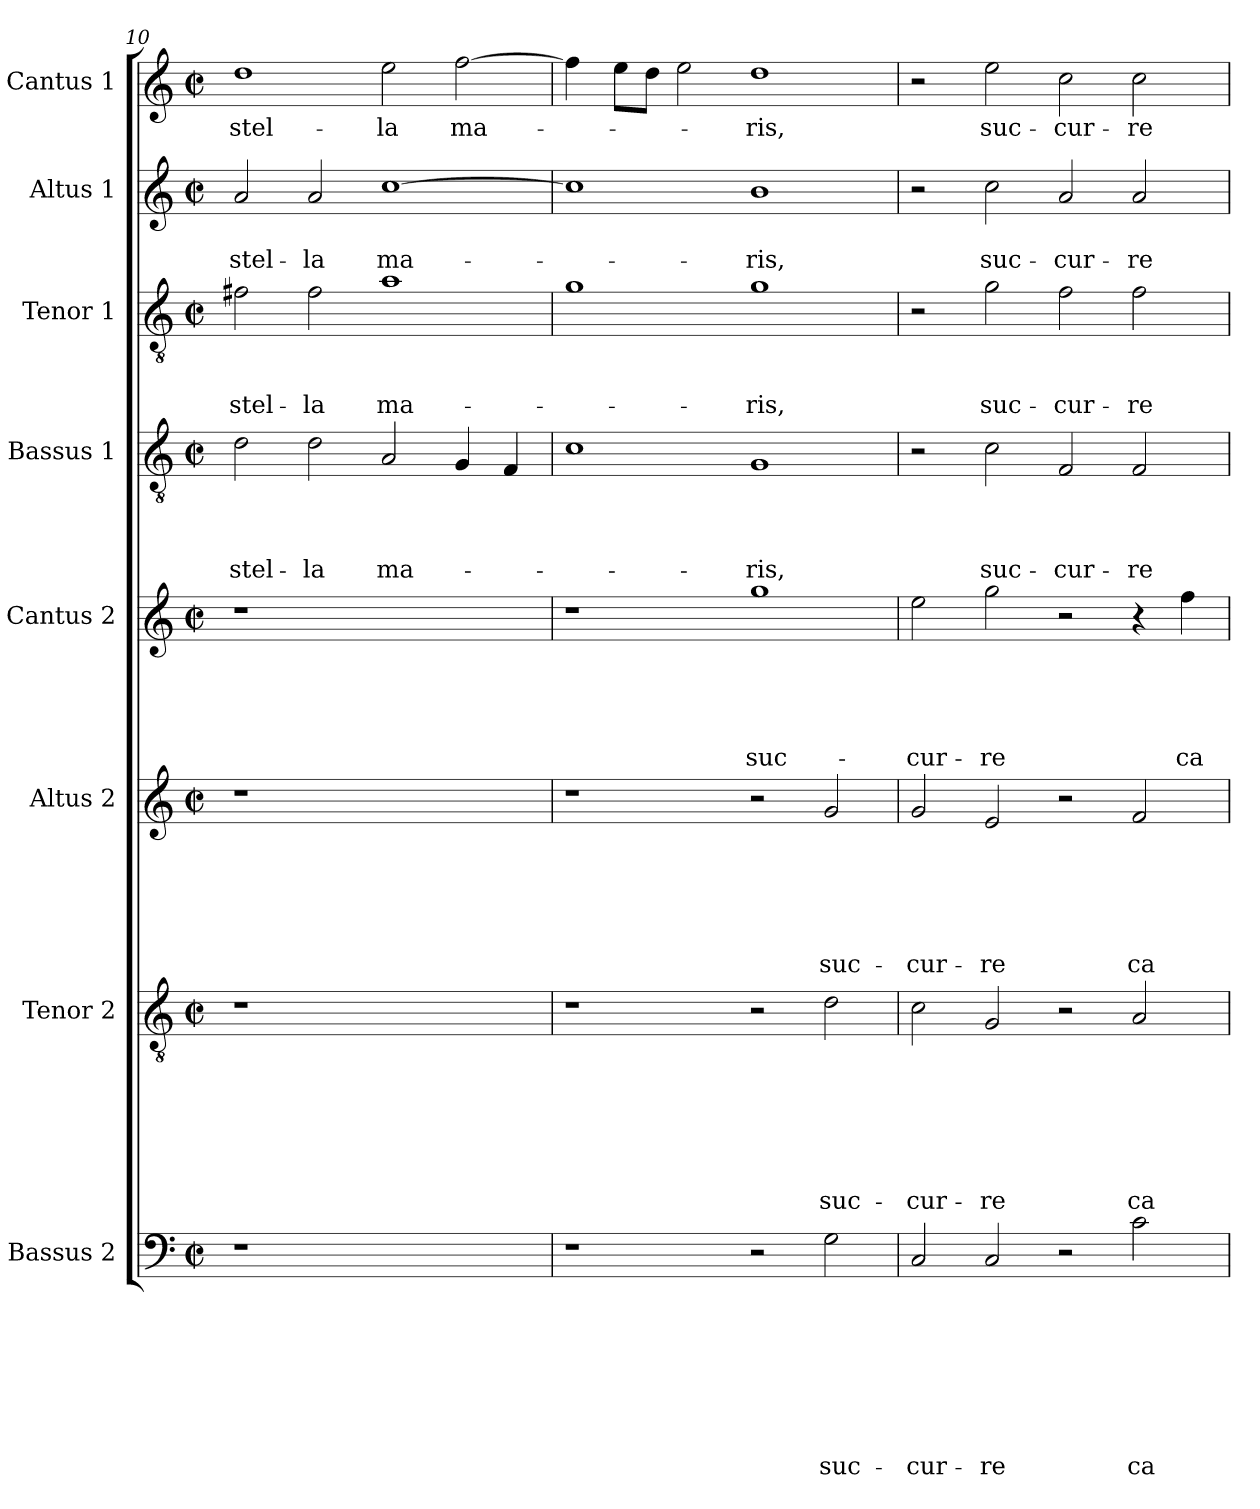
**kern	**text	**text	**text	**text	**text	**text	**text	**text	**kern	**text	**text	**text	**text	**text	**text	**text	**kern	**text	**text	**text	**text	**text	**text	**kern	**text	**text	**text	**text	**text	**kern	**text	**text	**text	**text	**kern	**text	**text	**text	**kern	**text	**text	**kern	**text
*part8	*part8	*part8	*part8	*part8	*part8	*part8	*part8	*part8	*part7	*part7	*part7	*part7	*part7	*part7	*part7	*part7	*part6	*part6	*part6	*part6	*part6	*part6	*part6	*part5	*part5	*part5	*part5	*part5	*part5	*part4	*part4	*part4	*part4	*part4	*part3	*part3	*part3	*part3	*part2	*part2	*part2	*part1	*part1
*staff8	*staff8	*staff8	*staff8	*staff8	*staff8	*staff8	*staff8	*staff8	*staff7	*staff7	*staff7	*staff7	*staff7	*staff7	*staff7	*staff7	*staff6	*staff6	*staff6	*staff6	*staff6	*staff6	*staff6	*staff5	*staff5	*staff5	*staff5	*staff5	*staff5	*staff4	*staff4	*staff4	*staff4	*staff4	*staff3	*staff3	*staff3	*staff3	*staff2	*staff2	*staff2	*staff1	*staff1
*I"Bassus 2	*	*	*	*	*	*	*	*	*I"Tenor 2	*	*	*	*	*	*	*	*I"Altus 2	*	*	*	*	*	*	*I"Cantus 2	*	*	*	*	*	*I"Bassus 1	*	*	*	*	*I"Tenor 1	*	*	*	*I"Altus 1	*	*	*I"Cantus 1	*
*clefF4	*	*	*	*	*	*	*	*	*clefGv2	*	*	*	*	*	*	*	*clefG2	*	*	*	*	*	*	*clefG2	*	*	*	*	*	*clefGv2	*	*	*	*	*clefGv2	*	*	*	*clefG2	*	*	*clefG2	*
*k[]	*	*	*	*	*	*	*	*	*k[]	*	*	*	*	*	*	*	*k[]	*	*	*	*	*	*	*k[]	*	*	*	*	*	*k[]	*	*	*	*	*k[]	*	*	*	*k[]	*	*	*k[]	*
*C:	*	*	*	*	*	*	*	*	*C:	*	*	*	*	*	*	*	*C:	*	*	*	*	*	*	*C:	*	*	*	*	*	*C:	*	*	*	*	*C:	*	*	*	*C:	*	*	*C:	*
*M2/2	*	*	*	*	*	*	*	*	*M2/2	*	*	*	*	*	*	*	*M2/2	*	*	*	*	*	*	*M2/2	*	*	*	*	*	*M2/2	*	*	*	*	*M2/2	*	*	*	*M2/2	*	*	*M2/2	*
*met(c|)	*	*	*	*	*	*	*	*	*met(c|)	*	*	*	*	*	*	*	*met(c|)	*	*	*	*	*	*	*met(c|)	*	*	*	*	*	*met(c|)	*	*	*	*	*met(c|)	*	*	*	*met(c|)	*	*	*met(c|)	*
=10	=10	=10	=10	=10	=10	=10	=10	=10	=10	=10	=10	=10	=10	=10	=10	=10	=10	=10	=10	=10	=10	=10	=10	=10	=10	=10	=10	=10	=10	=10	=10	=10	=10	=10	=10	=10	=10	=10	=10	=10	=10	=10	=10
!	!	!	!	!	!	!	!	!	!	!	!	!	!	!	!	!	!	!	!	!	!	!	!	!	!	!	!	!	!	!	!	!	!	!LO:LY:b	!	!	!	!LO:LY:b	!	!	!LO:LY:b	!	!LO:LY:b
1r	.	.	.	.	.	.	.	.	1r	.	.	.	.	.	.	.	1r	.	.	.	.	.	.	1r	.	.	.	.	.	2d\	.	.	.	stel-	2f#X\	.	.	stel-	2a/	.	stel-	1dd	stel-
!	!	!	!	!	!	!	!	!	!	!	!	!	!	!	!	!	!	!	!	!	!	!	!	!	!	!	!	!	!	!	!	!	!	!LO:LY:b	!	!	!	!LO:LY:b	!	!	!LO:LY:b	!	!
.	.	.	.	.	.	.	.	.	.	.	.	.	.	.	.	.	.	.	.	.	.	.	.	.	.	.	.	.	.	2d\	.	.	.	-la	2f#\	.	.	-la	2a/	.	-la	.	.
!	!	!	!	!	!	!	!	!	!	!	!	!	!	!	!	!	!	!	!	!	!	!	!	!	!	!	!	!	!	!	!	!	!	!LO:LY:b	!	!	!	!LO:LY:b	!	!	!LO:LY:b	!	!LO:LY:b
1ryy	.	.	.	.	.	.	.	.	1ryy	.	.	.	.	.	.	.	1ryy	.	.	.	.	.	.	1ryy	.	.	.	.	.	2A/	.	.	.	ma-	1a	.	.	ma-	[1cc	.	ma-	2ee\	-la
!	!	!	!	!	!	!	!	!	!	!	!	!	!	!	!	!	!	!	!	!	!	!	!	!	!	!	!	!	!	!	!	!	!	!	!	!	!	!	!	!	!	!	!LO:LY:b
.	.	.	.	.	.	.	.	.	.	.	.	.	.	.	.	.	.	.	.	.	.	.	.	.	.	.	.	.	.	4G/	.	.	.	.	.	.	.	.	.	.	.	[2ff\	ma-
.	.	.	.	.	.	.	.	.	.	.	.	.	.	.	.	.	.	.	.	.	.	.	.	.	.	.	.	.	.	4F/	.	.	.	.	.	.	.	.	.	.	.	.	.
=11	=11	=11	=11	=11	=11	=11	=11	=11	=11	=11	=11	=11	=11	=11	=11	=11	=11	=11	=11	=11	=11	=11	=11	=11	=11	=11	=11	=11	=11	=11	=11	=11	=11	=11	=11	=11	=11	=11	=11	=11	=11	=11	=11
1r	.	.	.	.	.	.	.	.	1r	.	.	.	.	.	.	.	1r	.	.	.	.	.	.	1r	.	.	.	.	.	1c	.	.	.	.	1g	.	.	.	1cc]	.	.	4ff\]	.
.	.	.	.	.	.	.	.	.	.	.	.	.	.	.	.	.	.	.	.	.	.	.	.	.	.	.	.	.	.	.	.	.	.	.	.	.	.	.	.	.	.	8ee\L	.
.	.	.	.	.	.	.	.	.	.	.	.	.	.	.	.	.	.	.	.	.	.	.	.	.	.	.	.	.	.	.	.	.	.	.	.	.	.	.	.	.	.	8dd\J	.
.	.	.	.	.	.	.	.	.	.	.	.	.	.	.	.	.	.	.	.	.	.	.	.	.	.	.	.	.	.	.	.	.	.	.	.	.	.	.	.	.	.	2ee\	.
!	!	!	!	!	!	!	!	!	!	!	!	!	!	!	!	!	!	!	!	!	!	!	!	!	!	!	!	!	!LO:LY:b	!	!	!	!	!LO:LY:b	!	!	!	!LO:LY:b	!	!	!LO:LY:b	!	!LO:LY:b
2r	.	.	.	.	.	.	.	.	2r	.	.	.	.	.	.	.	2r	.	.	.	.	.	.	1gg	.	.	.	.	suc-	1G	.	.	.	-ris,	1g	.	.	-ris,	1b	.	-ris,	1dd	-ris,
!	!	!	!	!	!	!	!	!LO:LY:b	!	!	!	!	!	!	!	!LO:LY:b	!	!	!	!	!	!	!LO:LY:b	!	!	!	!	!	!	!	!	!	!	!	!	!	!	!	!	!	!	!	!
2G\	.	.	.	.	.	.	.	suc-	2d\	.	.	.	.	.	.	suc-	2g/	.	.	.	.	.	suc-	.	.	.	.	.	.	.	.	.	.	.	.	.	.	.	.	.	.	.	.
=12	=12	=12	=12	=12	=12	=12	=12	=12	=12	=12	=12	=12	=12	=12	=12	=12	=12	=12	=12	=12	=12	=12	=12	=12	=12	=12	=12	=12	=12	=12	=12	=12	=12	=12	=12	=12	=12	=12	=12	=12	=12	=12	=12
!	!	!	!	!	!	!	!	!LO:LY:b	!	!	!	!	!	!	!	!LO:LY:b	!	!	!	!	!	!	!LO:LY:b	!	!	!	!	!	!LO:LY:b	!	!	!	!	!	!	!	!	!	!	!	!	!	!
2C/	.	.	.	.	.	.	.	-cur-	2c\	.	.	.	.	.	.	-cur-	2g/	.	.	.	.	.	-cur-	2ee\	.	.	.	.	-cur-	2r	.	.	.	.	2r	.	.	.	2r	.	.	2r	.
!	!	!	!	!	!	!	!	!LO:LY:b	!	!	!	!	!	!	!	!LO:LY:b	!	!	!	!	!	!	!LO:LY:b	!	!	!	!	!	!LO:LY:b	!	!	!	!	!LO:LY:b	!	!	!	!LO:LY:b	!	!	!LO:LY:b	!	!LO:LY:b
2C/	.	.	.	.	.	.	.	-re	2G/	.	.	.	.	.	.	-re	2e/	.	.	.	.	.	-re	2gg\	.	.	.	.	-re	2c\	.	.	.	suc-	2g\	.	.	suc-	2cc\	.	suc-	2ee\	suc-
!	!	!	!	!	!	!	!	!	!	!	!	!	!	!	!	!	!	!	!	!	!	!	!	!	!	!	!	!	!	!	!	!	!	!LO:LY:b	!	!	!	!LO:LY:b	!	!	!LO:LY:b	!	!LO:LY:b
2r	.	.	.	.	.	.	.	.	2r	.	.	.	.	.	.	.	2r	.	.	.	.	.	.	2r	.	.	.	.	.	2F/	.	.	.	-cur-	2f\	.	.	-cur-	2a/	.	-cur-	2cc\	-cur-
!	!	!	!	!	!	!	!	!LO:LY:b	!	!	!	!	!	!	!	!LO:LY:b	!	!	!	!	!	!	!LO:LY:b	!	!	!	!	!	!	!	!	!	!	!LO:LY:b	!	!	!	!LO:LY:b	!	!	!LO:LY:b	!	!LO:LY:b
2c\	.	.	.	.	.	.	.	ca-	2A/	.	.	.	.	.	.	ca-	2f/	.	.	.	.	.	ca-	4r	.	.	.	.	.	2F/	.	.	.	-re	2f\	.	.	-re	2a/	.	-re	2cc\	-re
!	!	!	!	!	!	!	!	!	!	!	!	!	!	!	!	!	!	!	!	!	!	!	!	!	!	!	!	!	!LO:LY:b	!	!	!	!	!	!	!	!	!	!	!	!	!	!
.	.	.	.	.	.	.	.	.	.	.	.	.	.	.	.	.	.	.	.	.	.	.	.	4ff\	.	.	.	.	ca-	.	.	.	.	.	.	.	.	.	.	.	.	.	.
=	=	=	=	=	=	=	=	=	=	=	=	=	=	=	=	=	=	=	=	=	=	=	=	=	=	=	=	=	=	=	=	=	=	=	=	=	=	=	=	=	=	=	=
*-	*-	*-	*-	*-	*-	*-	*-	*-	*-	*-	*-	*-	*-	*-	*-	*-	*-	*-	*-	*-	*-	*-	*-	*-	*-	*-	*-	*-	*-	*-	*-	*-	*-	*-	*-	*-	*-	*-	*-	*-	*-	*-	*-
